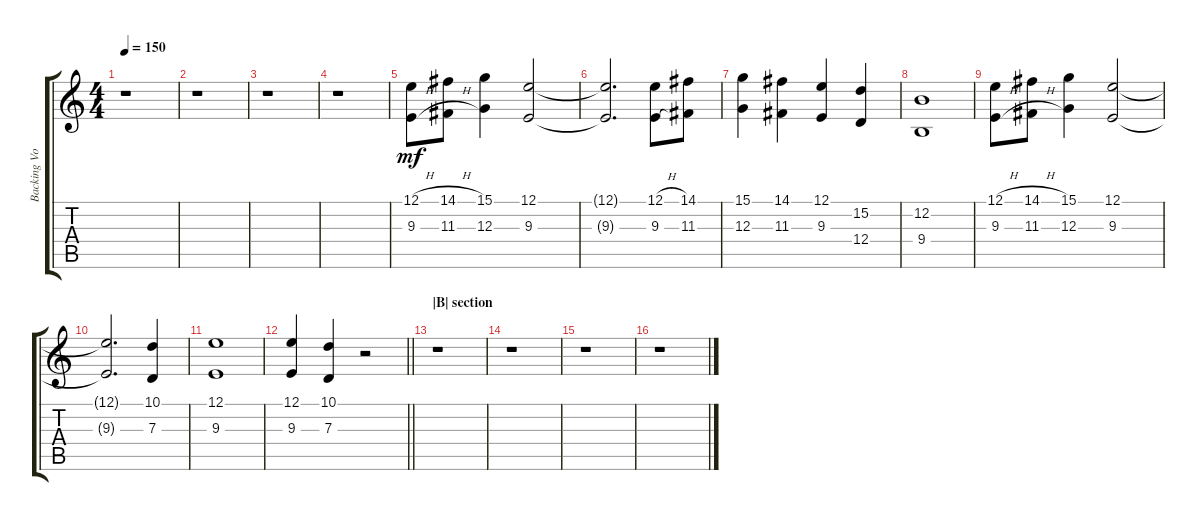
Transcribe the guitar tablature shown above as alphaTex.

\track ("Backing Vocals" "Backing Vo") {instrument flute}
\staff {score tabs}
\tuning (E4 B3 G3 D3 A2 E2) {hide}
\ts (4 4)
\tempo 150
\clef g2
\ks c
r.1{dy mf} |
r.1 |
r.1 |
r.1 |
(12.1{h} 9.3{h}).8 (14.1{h} 11.3{h}).8 (15.1 12.3).4 (12.1 9.3).2 |
(12.1{t} 9.3{t}).2{d} (12.1{h} 9.3{h}).8 (14.1 11.3).8 |
(15.1 12.3).4 (14.1 11.3).4 (12.1 9.3).4 (15.2 12.4).4 |
(12.2 9.4).1 |
(12.1{h} 9.3{h}).8 (14.1{h} 11.3{h}).8 (15.1 12.3).4 (12.1 9.3).2 |
(12.1{t} 9.3{t}).2{d} (10.1 7.3).4 |
(12.1 9.3).1 |
\barLineRight lightlight
(12.1 9.3).4 (10.1 7.3).4 r.2 |
\section ("" "|B| section")
r.1 |
r.1 |
r.1 |
r.1
